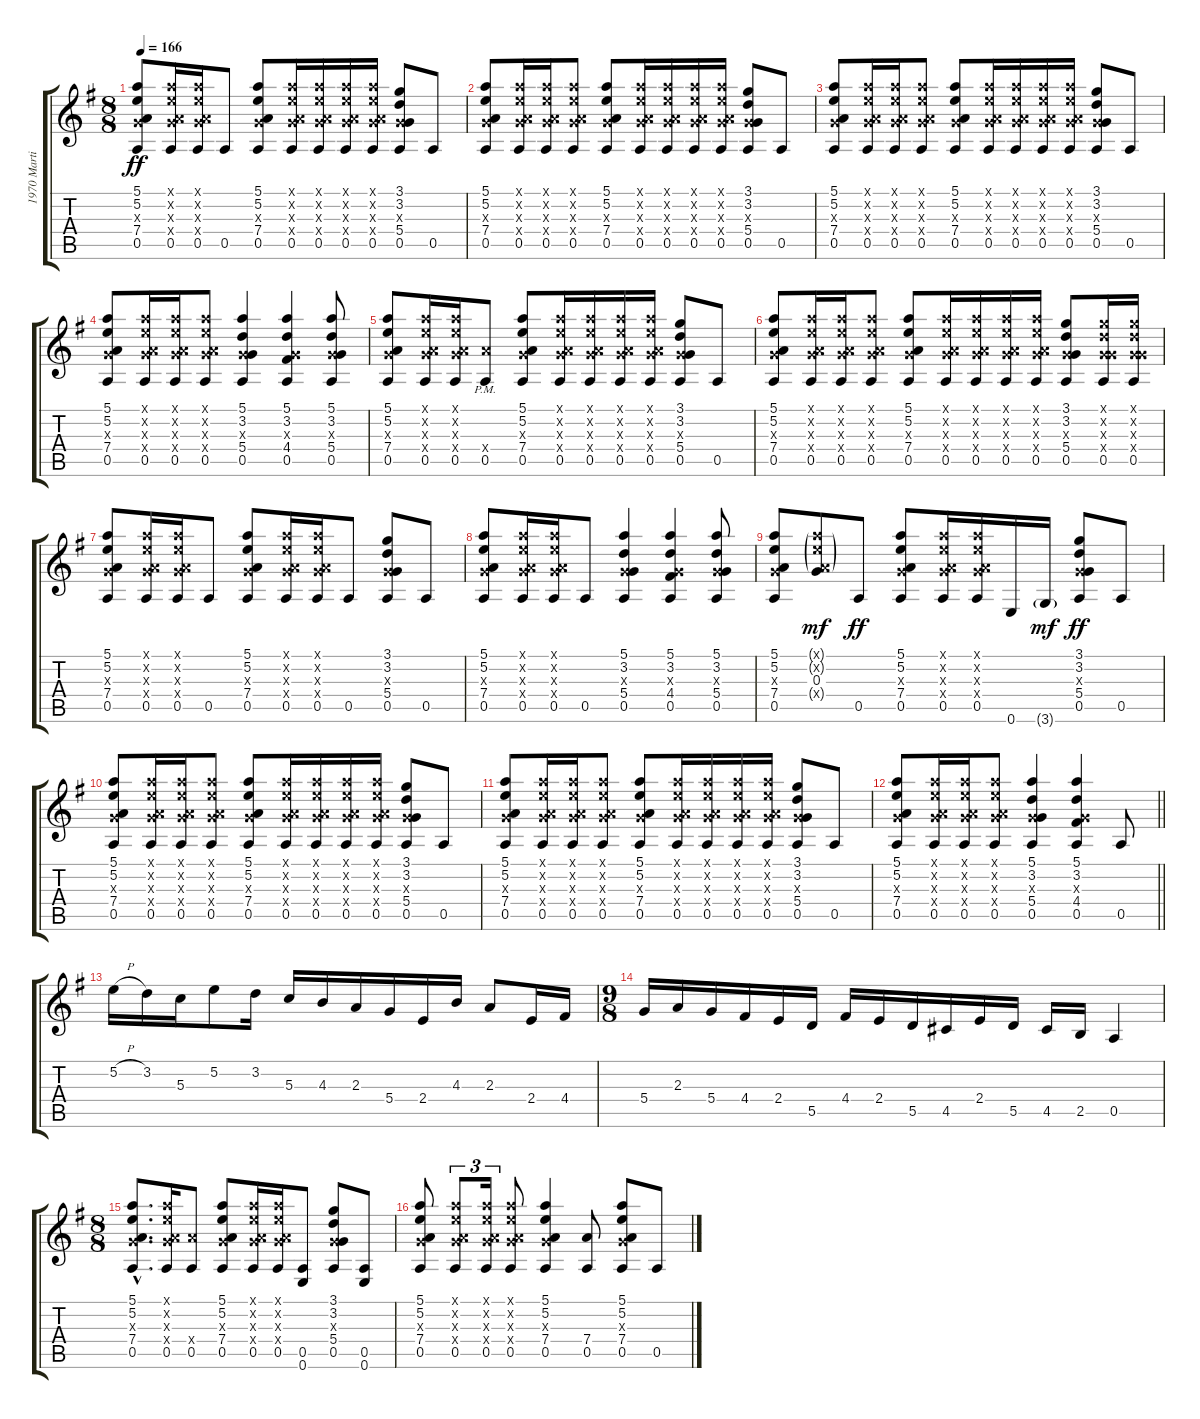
\track ("1970 Martin 000-18" "1970 Marti") {instrument acousticguitarsteel}
\staff {score tabs}
\tuning (E4 B3 G3 D3 A2 E2) {hide}
\ts (8 8)
\tempo 166
\clef g2
\ks g
(5.1 5.2 0.3{x} 7.4 0.5).8{dy ff} (5.1{x} 5.2{x} 0.3{x} 7.4{x} 0.5).16 (5.1{x} 5.2{x} 0.3{x} 7.4{x} 0.5).16 0.5.8 (5.1 5.2 0.3{x} 7.4 0.5).8 (5.1{x} 5.2{x} 0.3{x} 7.4{x} 0.5).16 (5.1{x} 5.2{x} 0.3{x} 7.4{x} 0.5).16 (5.1{x} 5.2{x} 0.3{x} 7.4{x} 0.5).16 (5.1{x} 5.2{x} 0.3{x} 7.4{x} 0.5).16 (3.1 3.2 0.3{x} 5.4 0.5).8 0.5.8 |
(5.1 5.2 0.3{x} 7.4 0.5).8 (5.1{x} 5.2{x} 0.3{x} 7.4{x} 0.5).16 (5.1{x} 5.2{x} 0.3{x} 7.4{x} 0.5).16 (5.1{x} 5.2{x} 0.3{x} 7.4{x} 0.5).8 (5.1 5.2 0.3{x} 7.4 0.5).8 (5.1{x} 5.2{x} 0.3{x} 7.4{x} 0.5).16 (5.1{x} 5.2{x} 0.3{x} 7.4{x} 0.5).16 (5.1{x} 5.2{x} 0.3{x} 7.4{x} 0.5).16 (5.1{x} 5.2{x} 0.3{x} 7.4{x} 0.5).16 (3.1 3.2 0.3{x} 5.4 0.5).8 0.5.8 |
(5.1 5.2 0.3{x} 7.4 0.5).8 (5.1{x} 5.2{x} 0.3{x} 7.4{x} 0.5).16 (5.1{x} 5.2{x} 0.3{x} 7.4{x} 0.5).16 (5.1{x} 5.2{x} 0.3{x} 7.4{x} 0.5).8 (5.1 5.2 0.3{x} 7.4 0.5).8 (5.1{x} 5.2{x} 0.3{x} 7.4{x} 0.5).16 (5.1{x} 5.2{x} 0.3{x} 7.4{x} 0.5).16 (5.1{x} 5.2{x} 0.3{x} 7.4{x} 0.5).16 (5.1{x} 5.2{x} 0.3{x} 7.4{x} 0.5).16 (3.1 3.2 0.3{x} 5.4 0.5).8 0.5.8 |
(5.1 5.2 0.3{x} 7.4 0.5).8 (5.1{x} 5.2{x} 0.3{x} 7.4{x} 0.5).16 (5.1{x} 5.2{x} 0.3{x} 7.4{x} 0.5).16 (5.1{x} 5.2{x} 0.3{x} 7.4{x} 0.5).8 (5.1 3.2 0.3{x} 5.4 0.5).4 (5.1 3.2 0.3{x} 4.4 0.5).4 (5.1 3.2 0.3{x} 5.4 0.5).8 |
(5.1 5.2 0.3{x} 7.4 0.5).8 (5.1{x} 5.2{x} 0.3{x} 7.4{x} 0.5).16 (5.1{x} 5.2{x} 0.3{x} 7.4{x} 0.5).16 (7.4{pm x} 0.5{pm}).8 (5.1 5.2 0.3{x} 7.4 0.5).8 (5.1{x} 5.2{x} 0.3{x} 7.4{x} 0.5).16 (5.1{x} 5.2{x} 0.3{x} 7.4{x} 0.5).16 (5.1{x} 5.2{x} 0.3{x} 7.4{x} 0.5).16 (5.1{x} 5.2{x} 0.3{x} 7.4{x} 0.5).16 (3.1 3.2 0.3{x} 5.4 0.5).8 0.5.8 |
(5.1 5.2 0.3{x} 7.4 0.5).8 (5.1{x} 5.2{x} 0.3{x} 7.4{x} 0.5).16 (5.1{x} 5.2{x} 0.3{x} 7.4{x} 0.5).16 (5.1{x} 5.2{x} 0.3{x} 7.4{x} 0.5).8 (5.1 5.2 0.3{x} 7.4 0.5).8 (5.1{x} 5.2{x} 0.3{x} 7.4{x} 0.5).16 (5.1{x} 5.2{x} 0.3{x} 7.4{x} 0.5).16 (5.1{x} 5.2{x} 0.3{x} 7.4{x} 0.5).16 (5.1{x} 5.2{x} 0.3{x} 7.4{x} 0.5).16 (3.1 3.2 0.3{x} 5.4 0.5).8 (3.1{x} 3.2{x} 0.3{x} 5.4{x} 0.5).16 (3.1{x} 3.2{x} 0.3{x} 5.4{x} 0.5).16 |
(5.1 5.2 0.3{x} 7.4 0.5).8 (5.1{x} 5.2{x} 0.3{x} 7.4{x} 0.5).16 (5.1{x} 5.2{x} 0.3{x} 7.4{x} 0.5).16 0.5.8 (5.1 5.2 0.3{x} 7.4 0.5).8 (5.1{x} 5.2{x} 0.3{x} 7.4{x} 0.5).16 (5.1{x} 5.2{x} 0.3{x} 7.4{x} 0.5).16 0.5.8 (3.1 3.2 0.3{x} 5.4 0.5).8 0.5.8 |
(5.1 5.2 0.3{x} 7.4 0.5).8 (5.1{x} 5.2{x} 0.3{x} 7.4{x} 0.5).16 (5.1{x} 5.2{x} 0.3{x} 7.4{x} 0.5).16 0.5.8 (5.1 3.2 0.3{x} 5.4 0.5).4 (5.1 3.2 0.3{x} 4.4 0.5).4 (5.1 3.2 0.3{x} 5.4 0.5).8 |
(5.1 5.2 0.3{x} 7.4 0.5).8 (5.1{g x} 5.2{g x} 0.3 7.4{g x}).8{dy mf} 0.5.8{dy ff} (5.1 5.2 0.3{x} 7.4 0.5).8 (5.1{x} 5.2{x} 0.3{x} 7.4{x} 0.5).16 (5.1{x} 5.2{x} 0.3{x} 7.4{x} 0.5).16 0.6.16 3.6{g}.16{dy mf} (3.1 3.2 0.3{x} 5.4 0.5).8{dy ff} 0.5.8 |
(5.1 5.2 0.3{x} 7.4 0.5).8 (5.1{x} 5.2{x} 0.3{x} 7.4{x} 0.5).16 (5.1{x} 5.2{x} 0.3{x} 7.4{x} 0.5).16 (5.1{x} 5.2{x} 0.3{x} 7.4{x} 0.5).8 (5.1 5.2 0.3{x} 7.4 0.5).8 (5.1{x} 5.2{x} 0.3{x} 7.4{x} 0.5).16 (5.1{x} 5.2{x} 0.3{x} 7.4{x} 0.5).16 (5.1{x} 5.2{x} 0.3{x} 7.4{x} 0.5).16 (5.1{x} 5.2{x} 0.3{x} 7.4{x} 0.5).16 (3.1 3.2 0.3{x} 5.4 0.5).8 0.5.8 |
(5.1 5.2 0.3{x} 7.4 0.5).8 (5.1{x} 5.2{x} 0.3{x} 7.4{x} 0.5).16 (5.1{x} 5.2{x} 0.3{x} 7.4{x} 0.5).16 (5.1{x} 5.2{x} 0.3{x} 7.4{x} 0.5).8 (5.1 5.2 0.3{x} 7.4 0.5).8 (5.1{x} 5.2{x} 0.3{x} 7.4{x} 0.5).16 (5.1{x} 5.2{x} 0.3{x} 7.4{x} 0.5).16 (5.1{x} 5.2{x} 0.3{x} 7.4{x} 0.5).16 (5.1{x} 5.2{x} 0.3{x} 7.4{x} 0.5).16 (3.1 3.2 0.3{x} 5.4 0.5).8 0.5.8 |
\barLineRight lightlight
(5.1 5.2 0.3{x} 7.4 0.5).8 (5.1{x} 5.2{x} 0.3{x} 7.4{x} 0.5).16 (5.1{x} 5.2{x} 0.3{x} 7.4{x} 0.5).16 (5.1{x} 5.2{x} 0.3{x} 7.4{x} 0.5).8 (5.1 3.2 0.3{x} 5.4 0.5).4 (5.1 3.2 0.3{x} 4.4 0.5).4 0.5.8 |
5.2{h}.16 3.2.16 5.3.16 5.2.8 3.2.16 5.3.16 4.3.16 2.3.16 5.4.16 2.4.16 4.3.16 2.3.8 2.4.16 4.4.16 |
\ts (9 8)
5.4.16 2.3.16 5.4.16 4.4.16 2.4.16 5.5.16 4.4.16 2.4.16 5.5.16 4.5.16 2.4.16 5.5.16 4.5.16 2.5.16 0.5.4 |
\ts (8 8)
(5.1{hac} 5.2{hac} 0.3{hac x} 7.4{hac} 0.5{hac}).8{d} (5.1{x} 5.2{x} 0.3{x} 7.4{x} 0.5).16 (7.4{x} 0.5).8 (5.1 5.2 0.3{x} 7.4 0.5).8 (5.1{x} 5.2{x} 0.3{x} 7.4{x} 0.5).16 (5.1{x} 5.2{x} 0.3{x} 7.4{x} 0.5).16 (0.5 0.6).8 (3.1 3.2 0.3{x} 5.4 0.5).8 (0.5 0.6).8 |
(5.1 5.2 0.3{x} 7.4 0.5).8 (5.1{x} 5.2{x} 0.3{x} 7.4{x} 0.5).8{tu (3 2)} (5.1{x} 5.2{x} 0.3{x} 7.4{x} 0.5).16{tu (3 2)} (5.1{x} 5.2{x} 0.3{x} 7.4{x} 0.5).8 (5.1 5.2 0.3{x} 7.4 0.5).4 (7.4 0.5).8 (5.1 5.2 0.3{x} 7.4 0.5).8 0.5.8
